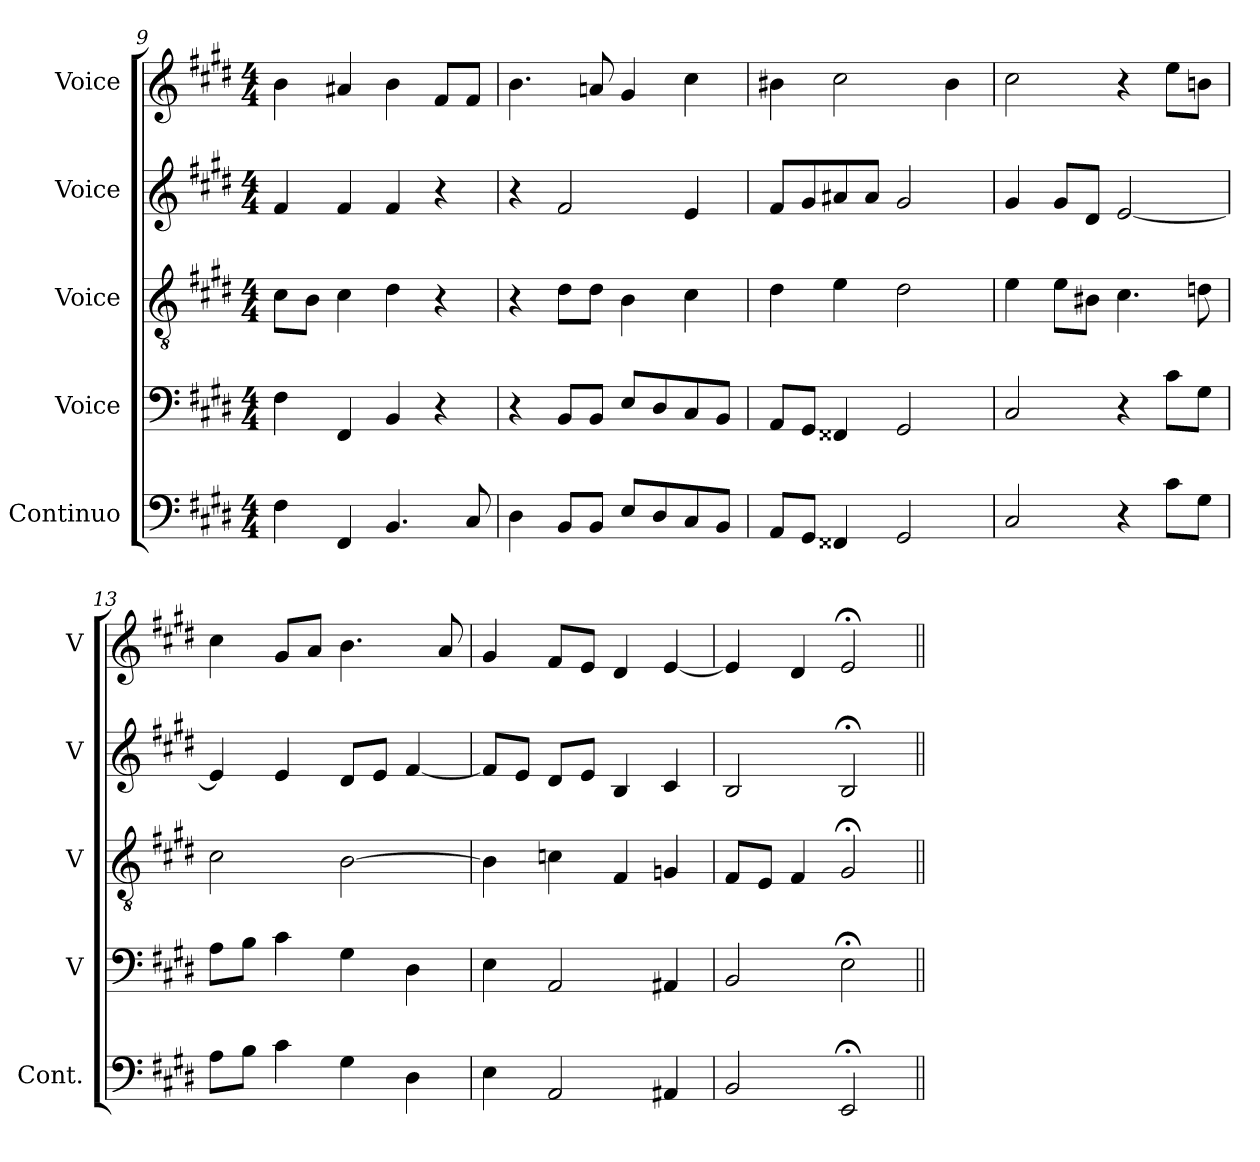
**kern	**kern	**kern	**kern	**kern
*part5	*part4	*part3	*part2	*part1
*staff5	*staff4	*staff3	*staff2	*staff1
*I"Continuo	*I"Voice	*I"Voice	*I"Voice	*I"Voice
*I'Cont.	*I'V	*I'V	*I'V	*I'V
*clefF4	*clefF4	*clefGv2	*clefG2	*clefG2
*ITrd7c12	*	*	*	*
*k[f#c#g#d#]	*k[f#c#g#d#]	*k[f#c#g#d#]	*k[f#c#g#d#]	*k[f#c#g#d#]
*M4/4	*M4/4	*M4/4	*M4/4	*M4/4
=9	=9	=9	=9	=9
4FF#\	4F#\	8c#\L	4f#/	4b\
.	.	8B\J	.	.
4FFF#/	4FF#/	4c#\	4f#/	4a#X/
4.BBB/	4BB/	4d#\	4f#/	4b\
.	4r	4r	4r	8f#/L
8CC#/	.	.	.	8f#/J
=10	=10	=10	=10	=10
4DD#\	4r	4r	4r	4.b\
8BBB/L	8BB/L	8d#\L	2f#/	.
8BBB/J	8BB/J	8d#\J	.	8an/
8EE/L	8E/L	4B\	.	4g#/
8DD#/	8D#/	.	.	.
8CC#/	8C#/	4c#\	4e/	4cc#\
8BBB/J	8BB/J	.	.	.
!!LO:PB:g=z
=11	=11	=11	=11	=11
8AAA/L	8AA/L	4d#\	8f#/L	4b#X\
8GGG#/J	8GG#/J	.	8g#/	.
4FFF##X/	4FF##X/	4e\	8a#X/	2cc#\
.	.	.	8a#/J	.
2GGG#/	2GG#/	2d#\	2g#/	.
.	.	.	.	4b#\
=12	=12	=12	=12	=12
2CC#/	2C#/	4e\	4g#/	2cc#\
.	.	8e\L	8g#/L	.
.	.	8B#X\J	8d#/J	.
4r	4r	4.c#\	[2e/	4r
8C#\L	8c#\L	.	.	8ee\L
8GG#\J	8G#\J	8dn\	.	8bn\J
=13	=13	=13	=13	=13
8AA\L	8A\L	2c#\	4e/]	4cc#\
8BB\J	8B\J	.	.	.
4C#\	4c#\	.	4e/	8g#/L
.	.	.	.	8a/J
4GG#\	4G#\	[2B\	8d#/L	4.b\
.	.	.	8e/J	.
4DD#\	4D#\	.	[4f#/	.
.	.	.	.	8a/
=14	=14	=14	=14	=14
4EE\	4E\	4B\]	8f#/L]	4g#/
.	.	.	8e/J	.
2AAA/	2AA/	4cn\	8d#/L	8f#/L
.	.	.	8e/J	8e/J
.	.	4F#/	4B/	4d#/
4AAA#X/	4AA#X/	4Gn/	4c#/	[4e/
=15	=15	=15	=15	=15
2BBB/	2BB/	8F#/L	2B/	4e/]
.	.	8E/J	.	.
.	.	4F#/	.	4d#/
2EEE;</	2E;<\	2G#;</	2B;</	2e;</
=||	=||	=||	=||	=||
*-	*-	*-	*-	*-
